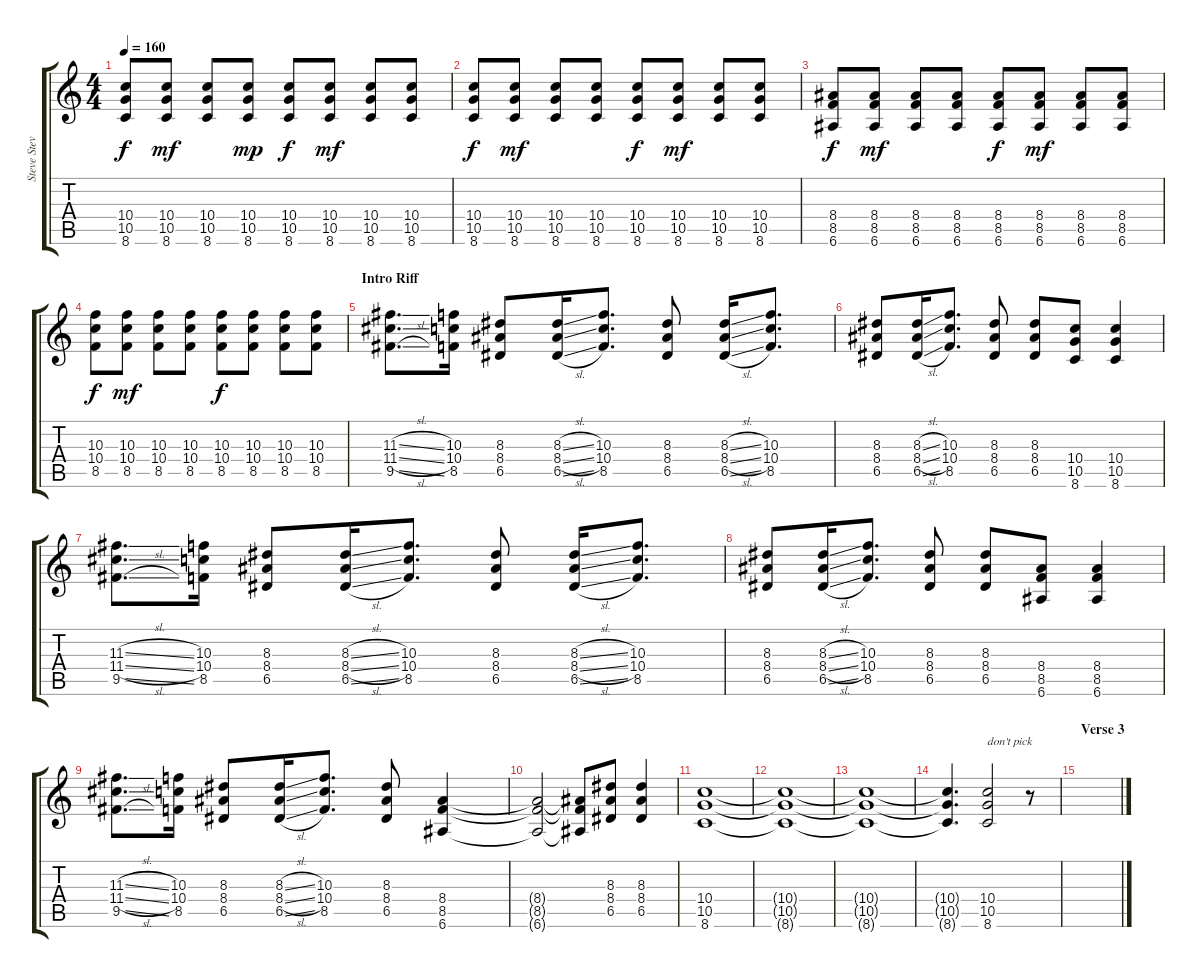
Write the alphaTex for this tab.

\track ("Steve Stevens" "Steve Stev") {instrument distortionguitar}
\staff {score tabs}
\tuning (E4 B3 G3 D3 A2 E2) {hide}
\ts (4 4)
\tempo 160
\clef g2
\ks c
(10.4 10.5 8.6).8{dy f} (10.4 10.5 8.6).8{dy mf} (10.4 10.5 8.6).8 (10.4 10.5 8.6).8{dy mp} (10.4 10.5 8.6).8{dy f} (10.4 10.5 8.6).8{dy mf} (10.4 10.5 8.6).8 (10.4 10.5 8.6).8 |
(10.4 10.5 8.6).8{dy f} (10.4 10.5 8.6).8{dy mf} (10.4 10.5 8.6).8 (10.4 10.5 8.6).8 (10.4 10.5 8.6).8{dy f} (10.4 10.5 8.6).8{dy mf} (10.4 10.5 8.6).8 (10.4 10.5 8.6).8 |
(8.4 8.5 6.6).8{dy f} (8.4 8.5 6.6).8{dy mf} (8.4 8.5 6.6).8 (8.4 8.5 6.6).8 (8.4 8.5 6.6).8{dy f} (8.4 8.5 6.6).8{dy mf} (8.4 8.5 6.6).8 (8.4 8.5 6.6).8 |
(10.3 10.4 8.5).8{dy f} (10.3 10.4 8.5).8{dy mf} (10.3 10.4 8.5).8 (10.3 10.4 8.5).8 (10.3 10.4 8.5).8{dy f} (10.3 10.4 8.5).8 (10.3 10.4 8.5).8 (10.3 10.4 8.5).8 |
\section ("" "Intro Riff")
(11.3{sl} 11.4{sl} 9.5{sl}).8{d} (10.3 10.4 8.5).16 (8.3 8.4 6.5).8 (8.3{sl} 8.4{sl} 6.5{sl}).16 (10.3 10.4 8.5).8{d} (8.3 8.4 6.5).8 (8.3{sl} 8.4{sl} 6.5{sl}).16 (10.3 10.4 8.5).8{d} |
(8.3 8.4 6.5).8 (8.3{sl} 8.4{sl} 6.5{sl}).16 (10.3 10.4 8.5).8{d} (8.3 8.4 6.5).8 (8.3 8.4 6.5).8 (10.4 10.5 8.6).8 (10.4 10.5 8.6).4 |
(11.3{sl} 11.4{sl} 9.5{sl}).8{d} (10.3 10.4 8.5).16 (8.3 8.4 6.5).8 (8.3{sl} 8.4{sl} 6.5{sl}).16 (10.3 10.4 8.5).8{d} (8.3 8.4 6.5).8 (8.3{sl} 8.4{sl} 6.5{sl}).16 (10.3 10.4 8.5).8{d} |
(8.3 8.4 6.5).8 (8.3{sl} 8.4{sl} 6.5{sl}).16 (10.3 10.4 8.5).8{d} (8.3 8.4 6.5).8 (8.3 8.4 6.5).8 (8.4 8.5 6.6).8 (8.4 8.5 6.6).4 |
(11.3{sl} 11.4{sl} 9.5{sl}).8{d} (10.3 10.4 8.5).16 (8.3 8.4 6.5).8 (8.3{sl} 8.4{sl} 6.5{sl}).16 (10.3 10.4 8.5).8{d} (8.3 8.4 6.5).8 (8.4 8.5 6.6).4 |
(8.4{t} 8.5{t} 6.6{t}).2 (8.4{t} 8.5{t} 6.6{t}).8 (8.3 8.4 6.5).8 (8.3 8.4 6.5).4 |
(10.4 10.5 8.6).1 |
(10.4{t} 10.5{t} 8.6{t}).1 |
(10.4{t} 10.5{t} 8.6{t}).1 |
(10.4{t} 10.5{t} 8.6{t}).4{d} (10.4 10.5 8.6).2{txt "don't pick"} r.8 |
\section ("" "Verse 3")
